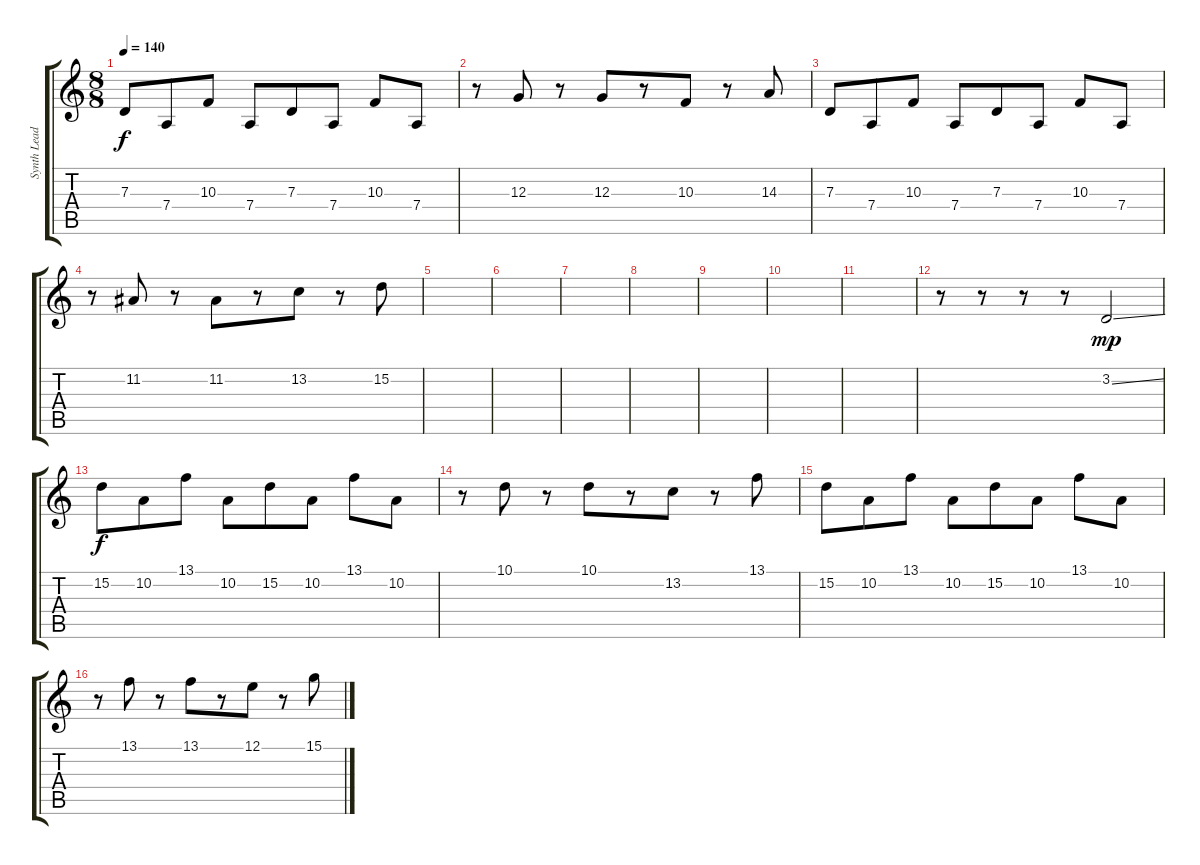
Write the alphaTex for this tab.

\track ("Synth Lead" "Synth Lead") {instrument lead2sawtooth bank 2}
\staff {score tabs}
\tuning (E4 B3 G3 D3 A2 E2) {hide}
\ts (8 8)
\tempo 140
\clef g2
\ks c
7.3.8{dy f} 7.4.8 10.3.8 7.4.8 7.3.8 7.4.8 10.3.8 7.4.8 |
r.8 12.3.8 r.8 12.3.8 r.8 10.3.8 r.8 14.3.8 |
7.3.8 7.4.8 10.3.8 7.4.8 7.3.8 7.4.8 10.3.8 7.4.8 |
r.8 11.2.8 r.8 11.2.8 r.8 13.2.8 r.8 15.2.8 |
|
|
|
|
|
|
|
r.8 r.8 r.8 r.8 3.2{ss}.2{dy mp} |
15.2.8{dy f} 10.2.8 13.1.8 10.2.8 15.2.8 10.2.8 13.1.8 10.2.8 |
r.8 10.1.8 r.8 10.1.8 r.8 13.2.8 r.8 13.1.8 |
15.2.8 10.2.8 13.1.8 10.2.8 15.2.8 10.2.8 13.1.8 10.2.8 |
r.8 13.1.8 r.8 13.1.8 r.8 12.1.8 r.8 15.1.8
